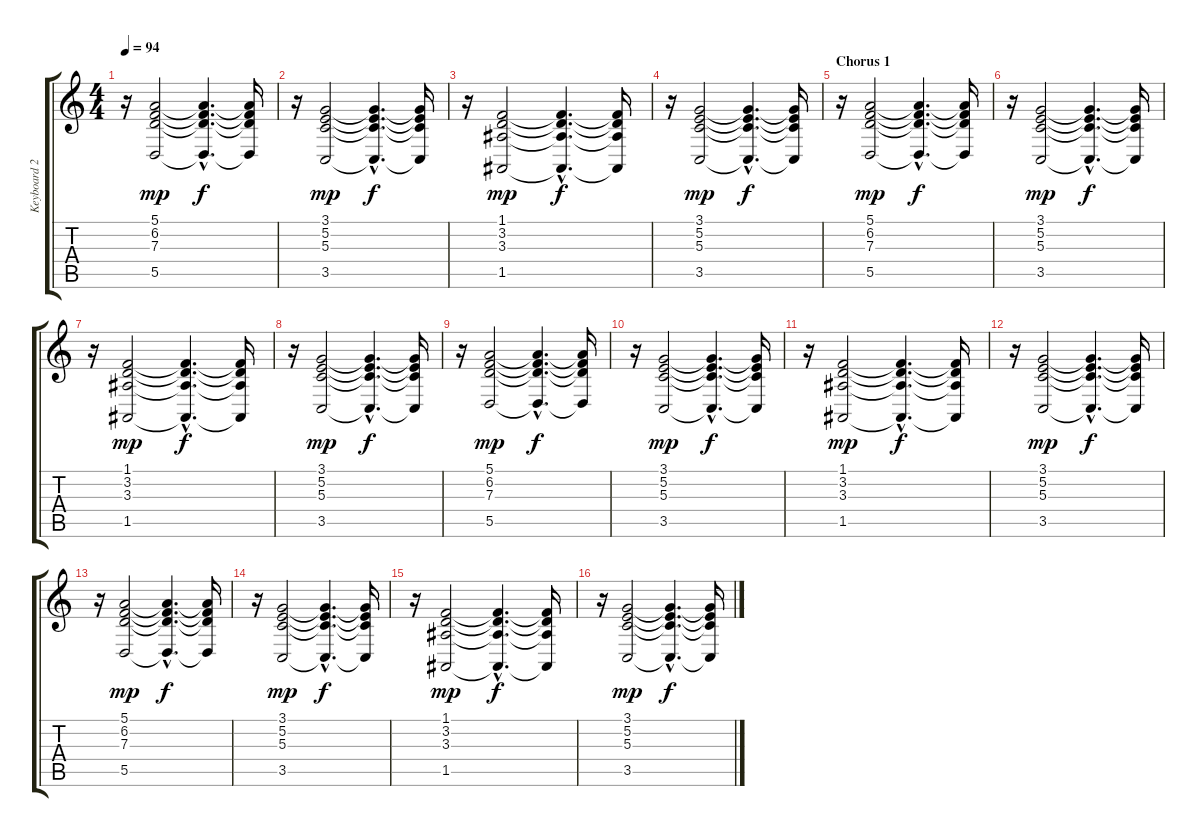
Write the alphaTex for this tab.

\track ("Keyboard 2" "Keyboard 2") {instrument pad2warm}
\staff {score tabs}
\tuning (E4 B3 G3 D3 A2 D2) {hide}
\ts (4 4)
\tempo 94
\clef g2
\ks c
r.16{dy f} (5.1 6.2 7.3 5.5).2{dy mp} (5.1{hac t} 6.2{hac t} 7.3{hac t} 5.5{hac t}).4{d dy f} (5.1{t} 6.2{t} 7.3{t} 5.5{t}).16 |
r.16 (3.1 5.2 5.3 3.5).2{dy mp} (3.1{hac t} 5.2{hac t} 5.3{hac t} 3.5{hac t}).4{d dy f} (3.1{t} 5.2{t} 5.3{t} 3.5{t}).16 |
r.16 (1.1 3.2 3.3 1.5).2{dy mp} (1.1{hac t} 3.2{hac t} 3.3{hac t} 1.5{hac t}).4{d dy f} (1.1{t} 3.2{t} 3.3{t} 1.5{t}).16 |
r.16 (3.1 5.2 5.3 3.5).2{dy mp} (3.1{hac t} 5.2{hac t} 5.3{hac t} 3.5{hac t}).4{d dy f} (3.1{t} 5.2{t} 5.3{t} 3.5{t}).16 |
\section ("" "Chorus 1")
r.16 (5.1 6.2 7.3 5.5).2{dy mp} (5.1{hac t} 6.2{hac t} 7.3{hac t} 5.5{hac t}).4{d dy f} (5.1{t} 6.2{t} 7.3{t} 5.5{t}).16 |
r.16 (3.1 5.2 5.3 3.5).2{dy mp} (3.1{hac t} 5.2{hac t} 5.3{hac t} 3.5{hac t}).4{d dy f} (3.1{t} 5.2{t} 5.3{t} 3.5{t}).16 |
r.16 (1.1 3.2 3.3 1.5).2{dy mp} (1.1{hac t} 3.2{hac t} 3.3{hac t} 1.5{hac t}).4{d dy f} (1.1{t} 3.2{t} 3.3{t} 1.5{t}).16 |
r.16 (3.1 5.2 5.3 3.5).2{dy mp} (3.1{hac t} 5.2{hac t} 5.3{hac t} 3.5{hac t}).4{d dy f} (3.1{t} 5.2{t} 5.3{t} 3.5{t}).16 |
r.16 (5.1 6.2 7.3 5.5).2{dy mp} (5.1{hac t} 6.2{hac t} 7.3{hac t} 5.5{hac t}).4{d dy f} (5.1{t} 6.2{t} 7.3{t} 5.5{t}).16 |
r.16 (3.1 5.2 5.3 3.5).2{dy mp} (3.1{hac t} 5.2{hac t} 5.3{hac t} 3.5{hac t}).4{d dy f} (3.1{t} 5.2{t} 5.3{t} 3.5{t}).16 |
r.16 (1.1 3.2 3.3 1.5).2{dy mp} (1.1{hac t} 3.2{hac t} 3.3{hac t} 1.5{hac t}).4{d dy f} (1.1{t} 3.2{t} 3.3{t} 1.5{t}).16 |
r.16 (3.1 5.2 5.3 3.5).2{dy mp} (3.1{hac t} 5.2{hac t} 5.3{hac t} 3.5{hac t}).4{d dy f} (3.1{t} 5.2{t} 5.3{t} 3.5{t}).16 |
r.16 (5.1 6.2 7.3 5.5).2{dy mp} (5.1{hac t} 6.2{hac t} 7.3{hac t} 5.5{hac t}).4{d dy f} (5.1{t} 6.2{t} 7.3{t} 5.5{t}).16 |
r.16 (3.1 5.2 5.3 3.5).2{dy mp} (3.1{hac t} 5.2{hac t} 5.3{hac t} 3.5{hac t}).4{d dy f} (3.1{t} 5.2{t} 5.3{t} 3.5{t}).16 |
r.16 (1.1 3.2 3.3 1.5).2{dy mp} (1.1{hac t} 3.2{hac t} 3.3{hac t} 1.5{hac t}).4{d dy f} (1.1{t} 3.2{t} 3.3{t} 1.5{t}).16 |
r.16 (3.1 5.2 5.3 3.5).2{dy mp} (3.1{hac t} 5.2{hac t} 5.3{hac t} 3.5{hac t}).4{d dy f} (3.1{t} 5.2{t} 5.3{t} 3.5{t}).16
